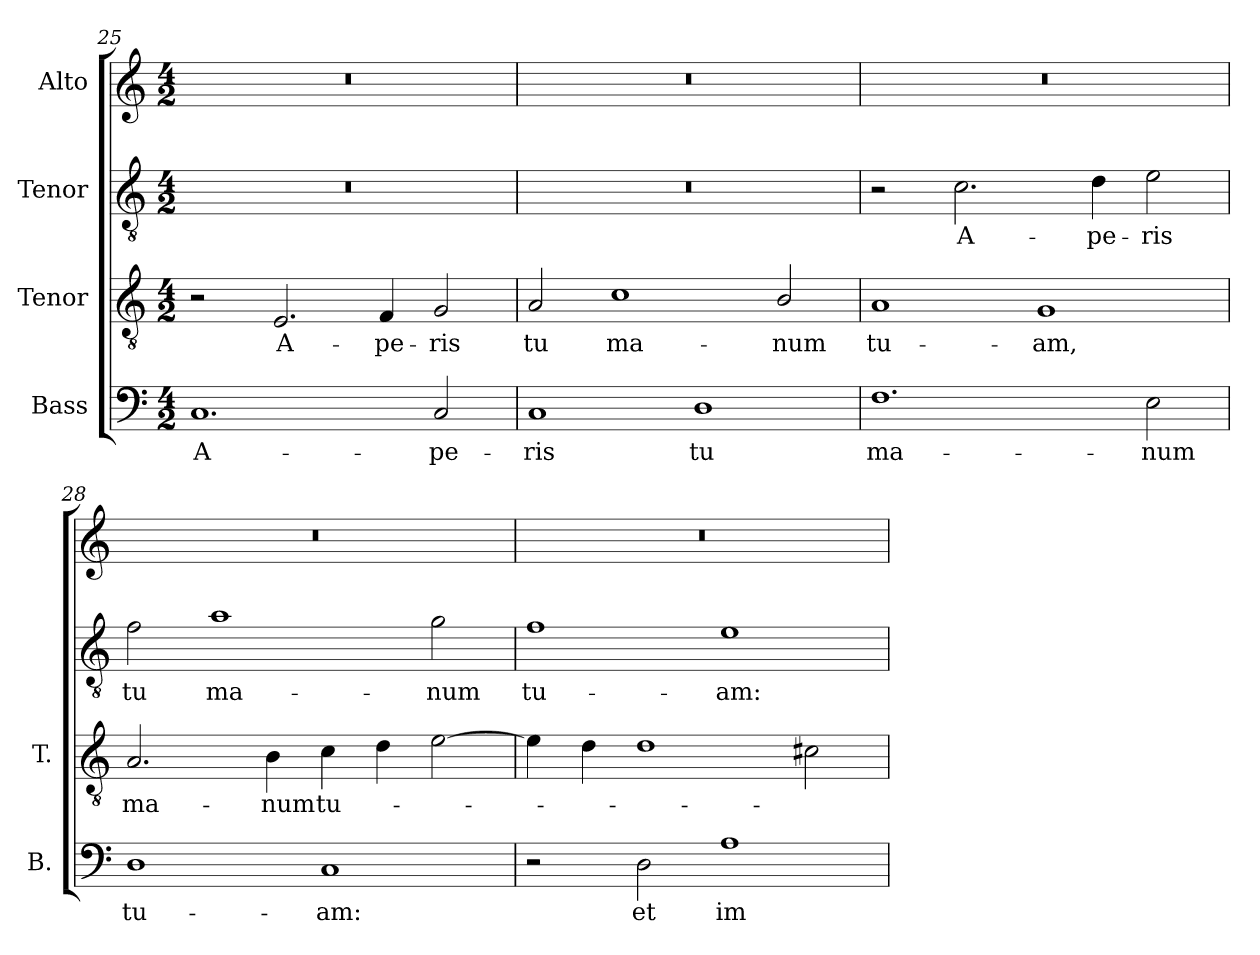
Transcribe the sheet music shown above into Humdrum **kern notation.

**kern	**text	**kern	**text	**kern	**text	**kern
*part4	*part4	*part3	*part3	*part2	*part2	*part1
*staff4	*staff4	*staff3	*staff3	*staff2	*staff2	*staff1
*I"Bass	*	*I"Tenor	*	*I"Tenor	*	*I"Alto
*I'B.	*	*I'T.	*	*	*	*
!!LO:LB:g=z
*clefF4	*	*clefGv2	*	*clefGv2	*	*clefG2
*	*	*ITrd7c12	*	*	*	*
*k[]	*	*k[]	*	*k[]	*	*k[]
*C:	*	*C:	*	*C:	*	*C:
*M4/2	*	*M4/2	*	*M4/2	*	*M4/2
=25	=25	=25	=25	=25	=25	=25
!	!LO:LY:b:color=#000000	!	!	!LO:N:vis=1	!	!LO:N:vis=1
1.Ci	A-	2r	.	0r	.	0r
!	!	!	!LO:LY:b:color=#000000	!	!	!
.	.	2.EEi/	A-	.	.	.
!	!	!	!LO:LY:b:color=#000000	!	!	!
.	.	4FFi/	-pe-	.	.	.
!	!LO:LY:b:color=#000000	!	!	!	!	!
!	!	!	!LO:LY:b:color=#000000	!	!	!
2Ci/	-pe-	2GGi/	-ris	.	.	.
=26	=26	=26	=26	=26	=26	=26
!	!LO:LY:b:color=#000000	!	!	!	!	!
!	!	!	!LO:LY:b:color=#000000	!LO:N:vis=1	!	!LO:N:vis=1
1Ci	-ris	2AAi/	tu	0r	.	0r
!	!	!	!LO:LY:b:color=#000000	!	!	!
.	.	1Ci	ma-	.	.	.
!	!LO:LY:b:color=#000000	!	!	!	!	!
1Di	tu	.	.	.	.	.
!	!	!	!LO:LY:b:color=#000000	!	!	!
.	.	2BBi/	-num	.	.	.
=27	=27	=27	=27	=27	=27	=27
!	!LO:LY:b:color=#000000	!	!	!	!	!
!	!	!	!LO:LY:b:color=#000000	!	!	!LO:N:vis=1
1.Fi	ma-	1AAi	tu-	2r	.	0r
!	!	!	!	!	!LO:LY:b:color=#000000	!
.	.	.	.	2.ci\	A-	.
!	!	!	!LO:LY:b:color=#000000	!	!	!
.	.	1GGi	-am,	.	.	.
!	!	!	!	!	!LO:LY:b:color=#000000	!
.	.	.	.	4di\	-pe-	.
!	!LO:LY:b:color=#000000	!	!	!	!	!
!	!	!	!	!	!LO:LY:b:color=#000000	!
2Ei\	-num	.	.	2ei\	-ris	.
=28	=28	=28	=28	=28	=28	=28
!	!LO:LY:b:color=#000000	!	!	!	!	!
!	!	!	!LO:LY:b:color=#000000	!	!	!
!	!	!	!	!	!LO:LY:b:color=#000000	!LO:N:vis=1
1Di	tu-	2.AAi/	ma-	2fi\	tu	0r
!	!	!	!	!	!LO:LY:b:color=#000000	!
.	.	.	.	1ai	ma-	.
!	!	!	!LO:LY:b:color=#000000	!	!	!
.	.	4BBi\	-num	.	.	.
!	!LO:LY:b:color=#000000	!	!	!	!	!
!	!	!	!LO:LY:b:color=#000000	!	!	!
1Ci	-am:	4Ci\	tu-	.	.	.
.	.	4Di\	.	.	.	.
!	!	!	!	!	!LO:LY:b:color=#000000	!
.	.	[2Ei\	.	2gi\	-num	.
=29	=29	=29	=29	=29	=29	=29
!	!	!	!	!	!LO:LY:b:color=#000000	!LO:N:vis=1
2r	.	4Ei\]	.	1fi	tu-	0r
.	.	4Di\	.	.	.	.
!	!LO:LY:b:color=#000000	!	!	!	!	!
2Di\	et	1Di	.	.	.	.
!	!LO:LY:b:color=#000000	!	!	!	!	!
!	!	!	!	!	!LO:LY:b:color=#000000	!
1Ai	im-	.	.	1ei	-am:	.
.	.	2C#Xi\	.	.	.	.
=	=	=	=	=	=	=
*-	*-	*-	*-	*-	*-	*-
